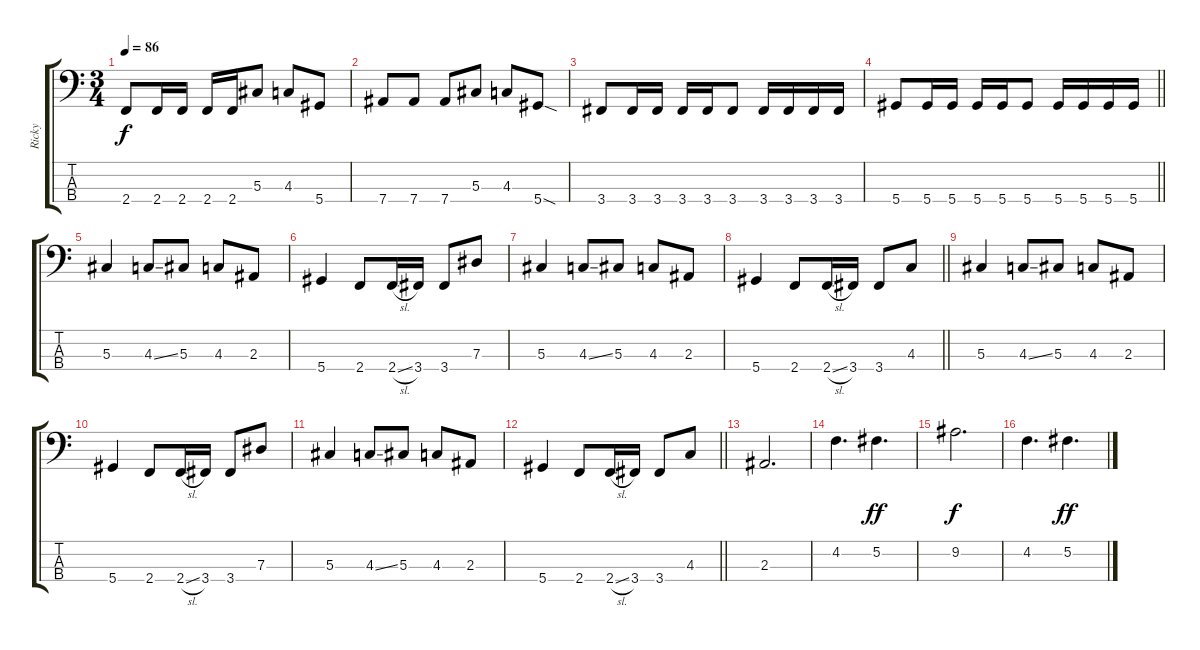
\track ("Ricky" "Ricky") {instrument electricbasspick}
\staff {score tabs}
\tuning (Gb2 Db2 Ab1 Eb1) {hide}
\ts (3 4)
\tempo 86
\clef f4
\ks c
2.4.8{dy f} 2.4.16 2.4.16 2.4.16 2.4.16 5.3.8 4.3.8 5.4.8 |
7.4.8 7.4.8 7.4.8 5.3.8 4.3.8 5.4{sod}.8 |
3.4.8 3.4.16 3.4.16 3.4.16 3.4.16 3.4.8 3.4.16 3.4.16 3.4.16 3.4.16 |
\barLineRight lightlight
5.4.8 5.4.16 5.4.16 5.4.16 5.4.16 5.4.8 5.4.16 5.4.16 5.4.16 5.4.16 |
5.3.4 4.3{ss}.8 5.3.8 4.3.8 2.3.8 |
5.4.4 2.4.8 2.4{sl}.16 3.4.16 3.4.8 7.3.8 |
5.3.4 4.3{ss}.8 5.3.8 4.3.8 2.3.8 |
\barLineRight lightlight
5.4.4 2.4.8 2.4{sl}.16 3.4.16 3.4.8 4.3.8 |
5.3.4 4.3{ss}.8 5.3.8 4.3.8 2.3.8 |
5.4.4 2.4.8 2.4{sl}.16 3.4.16 3.4.8 7.3.8 |
5.3.4 4.3{ss}.8 5.3.8 4.3.8 2.3.8 |
\barLineRight lightlight
5.4.4 2.4.8 2.4{sl}.16 3.4.16 3.4.8 4.3.8 |
2.3.2{d} |
4.2.4{d} 5.2.4{d dy ff} |
9.2.2{d dy f} |
4.2.4{d} 5.2.4{d dy ff}
